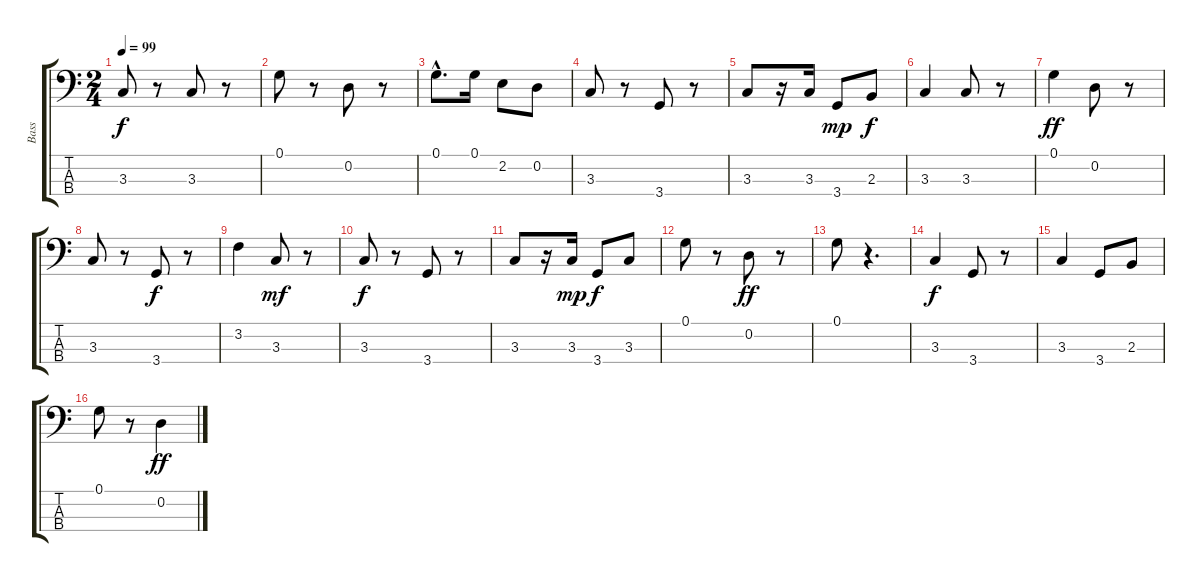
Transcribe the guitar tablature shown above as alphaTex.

\track ("Bass" "Bass") {instrument electricbassfinger}
\staff {score tabs}
\tuning (G2 D2 A1 E1) {hide}
\ts (2 4)
\tempo 99
\clef f4
\ks c
3.3.8{dy f} r.8 3.3.8 r.8 |
0.1.8 r.8 0.2.8 r.8 |
0.1{hac}.8{d} 0.1.16 2.2.8 0.2.8 |
3.3.8 r.8 3.4.8 r.8 |
3.3.8 r.16 3.3.16 3.4.8{dy mp} 2.3.8{dy f} |
3.3.4 3.3.8 r.8 |
0.1.4{dy ff} 0.2.8 r.8 |
3.3.8 r.8 3.4.8{dy f} r.8 |
3.2.4 3.3.8{dy mf} r.8 |
3.3.8{dy f} r.8 3.4.8 r.8 |
3.3.8 r.16 3.3.16{dy mp} 3.4.8{dy f} 3.3.8 |
0.1.8 r.8 0.2.8{dy ff} r.8 |
0.1.8 r.4{d} |
3.3.4{dy f} 3.4.8 r.8 |
3.3.4 3.4.8 2.3.8 |
0.1.8 r.8 0.2.4{dy ff}
